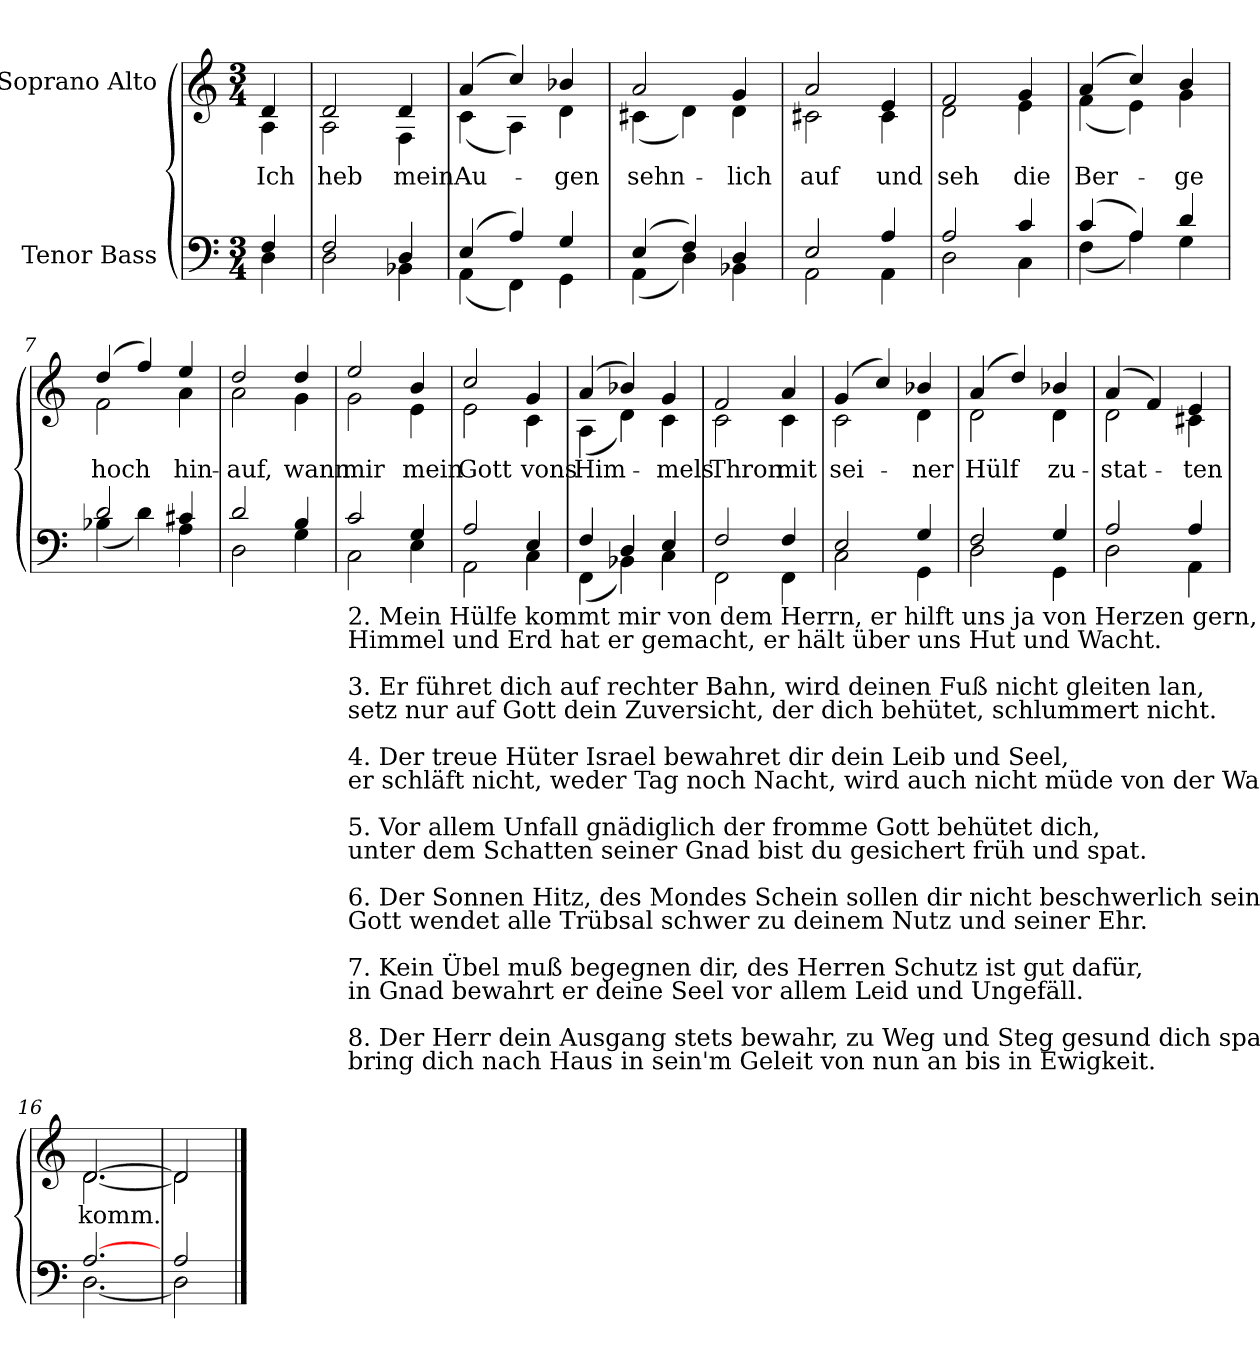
**kern	**kern	**text
*part2	*part1	*part1
*staff2	*staff1	*staff1
*I"Tenor Bass	*I"Soprano Alto	*
*clefF4	*clefG2	*
*k[]	*k[]	*
*C:	*C:	*
*M3/4	*M3/4	*
=	=	=
*^	*	*
!	!	!LO:TX:a:cj:t=Cornelius Becker\n(1561-1604)	!
!	!	!LO:TX:a:cj:t=Psalm 121, SWV 226	!
!	!	!LO:TX:a:cj:t=Heinrich Schütz\n(1585-1672)	!
!	!	!	!LO:LY:b
*	*	*^	*
4F/	4D\	4d/	4A\	Ich
=1	=1	=1	=1	=1
!	!	!	!	!LO:LY:b
2F/	2D\	2d/	2A\	heb
!	!	!	!	!LO:LY:b
4D/	4BB-X\	4d/	4F\	mein
=2	=2	=2	=2	=2
!	!	!	!	!LO:LY:b
(4E/	(<4AA\	(>4a/	(<4c\	Au-
4A/)	4FF\)	4cc/)	4A\)	.
!	!	!	!	!LO:LY:b
4G/	4GG\	4b-X/	4d\	gen
=3	=3	=3	=3	=3
!	!	!	!	!LO:LY:b
(>4E/	(4AA\	2a/	(<4c#X\	sehn-
4F/)	4D\)	.	4d\)	.
!	!	!	!	!LO:LY:b
4D/	4BB-X\	4g/	4d\	-lich
=4	=4	=4	=4	=4
!	!	!	!	!LO:LY:b
2E/	2AA\	2a/	2c#X\	auf
!	!	!	!	!LO:LY:b
4A/	4AA\	4e/	4c#\	und
=5	=5	=5	=5	=5
!	!	!	!	!LO:LY:b
2A/	2D\	2f/	2d\	seh
!	!	!	!	!LO:LY:b
4c/	4C\	4g/	4e\	die
=6	=6	=6	=6	=6
!	!	!	!	!LO:LY:b
(>4c/	(<4F\	(>4a/	(<4f\	Ber-
4A/)	4A\)	4cc/)	4e\)	.
!	!	!	!	!LO:LY:b
4d/	4G\	4b/	4g\	ge
=7	=7	=7	=7	=7
!	!	!	!	!LO:LY:b
2d/	(<4B-X\	(>4dd/	2f\	hoch
.	4d\)	4ff/)	.	.
!	!	!	!	!LO:LY:b
4c#X/	4A\	4ee/	4a\	hin-
=8	=8	=8	=8	=8
!	!	!	!	!LO:LY:b
2d/	2D\	2dd/	2a\	-auf,
!	!	!	!	!LO:LY:b
4B/	4G\	4dd/	4g\	wann
!!LO:LB:g=z	!!
=9	=9	=9	=9	=9
!LO:TX:b:t=2. Mein Hülfe kommt mir von dem Herrn, er hilft uns ja von Herzen gern,\nHimmel und Erd hat er gemacht, er hält über uns Hut und Wacht.\n\n3. Er führet dich auf rechter Bahn, wird deinen Fuß nicht gleiten lan,\nsetz nur auf Gott dein Zuversicht, der dich behütet, schlummert nicht.\n\n4. Der treue Hüter Israel bewahret dir dein Leib und Seel,\ner schläft nicht, weder Tag noch Nacht, wird auch nicht müde von der Wacht.\n\n5. Vor allem Unfall gnädiglich der fromme Gott behütet dich,\nunter dem Schatten seiner Gnad bist du gesichert früh und spat.\n\n6. Der Sonnen Hitz, des Mondes Schein sollen dir nicht beschwerlich sein,\nGott wendet alle Trübsal schwer zu deinem Nutz und seiner Ehr.\n\n7. Kein Übel muß begegnen dir, des Herren Schutz ist gut dafür,\nin Gnad bewahrt er deine Seel vor allem Leid und Ungefäll.\n\n8. Der Herr dein Ausgang stets bewahr, zu Weg und Steg gesund dich spar,\nbring dich nach Haus in sein'm Geleit von nun an bis in Ewigkeit.	!	!	!	!
!	!	!	!	!LO:LY:b
2c/	2C\	2ee/	2g\	mir
!	!	!	!	!LO:LY:b
4G/	4E\	4b/	4e\	mein
=10	=10	=10	=10	=10
!	!	!	!	!LO:LY:b
2A/	2AA\	2cc/	2e\	Gott
!	!	!	!	!LO:LY:b
4E/	4C\	4g/	4c\	vons
=11	=11	=11	=11	=11
!	!	!	!	!LO:LY:b
4F/	(<4FF\	(>4a/	(<4A\	Him-
4D/	4BB-X\)	4b-X/)	4d\)	.
!	!	!	!	!LO:LY:b
4E/	4C\	4g/	4c\	mels
=12	=12	=12	=12	=12
!	!	!	!	!LO:LY:b
2F/	2FF\	2f/	2c\	Thron
!	!	!	!	!LO:LY:b
4F/	4FF\	4a/	4c\	mit
=13	=13	=13	=13	=13
!	!	!	!	!LO:LY:b
2E/	2C\	(>4g/	2c\	sei-
.	.	4cc/)	.	.
!	!	!	!	!LO:LY:b
4G/	4GG\	4b-X/	4d\	ner
=14	=14	=14	=14	=14
!	!	!	!	!LO:LY:b
2F/	2D\	(>4a/	2d\	Hülf
.	.	4dd/)	.	.
!	!	!	!	!LO:LY:b
4G/	4GG\	4b-X/	4d\	zu-
=15	=15	=15	=15	=15
!	!	!	!	!LO:LY:b
2A/	2D\	(>4a/	2d\	-stat-
.	.	4f/)	.	.
!	!	!	!	!LO:LY:b
4A/	4AA\	4e/	4c#X\	ten
=16	=16	=16	=16	=16
!	!	!	!	!LO:LY:b
[2.A/	[2.D\	[2.d/	[2.d\	komm.
=17	=17	=17	=17	=17
2A/	2D\]	2d/]	2d\]	.
*v	*v	*	*	*
*	*v	*v	*
==	==	==
*-	*-	*-
